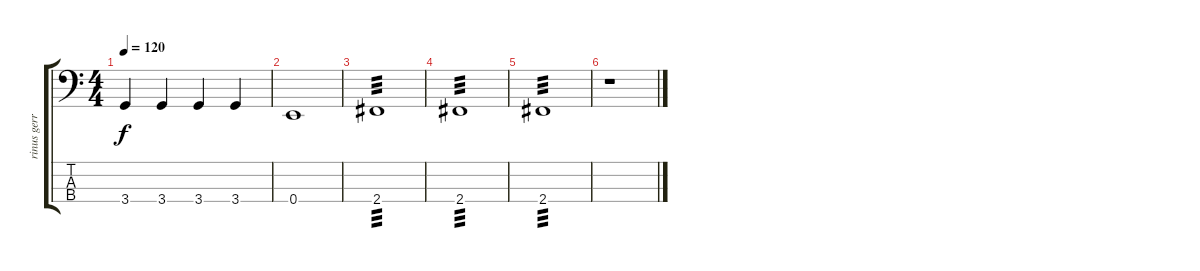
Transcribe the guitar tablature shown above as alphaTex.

\track ("rinus gerritsen" "rinus gerr") {instrument acousticbass}
\staff {score tabs}
\tuning (G2 D2 A1 E1) {hide}
\ts (4 4)
\tempo 120
\clef f4
\ks c
3.4.4{dy f} 3.4.4 3.4.4 3.4.4 |
0.4.1 |
2.4.1{tp 3} |
2.4.1{tp 3} |
2.4.1{tp 3} |
r.1
